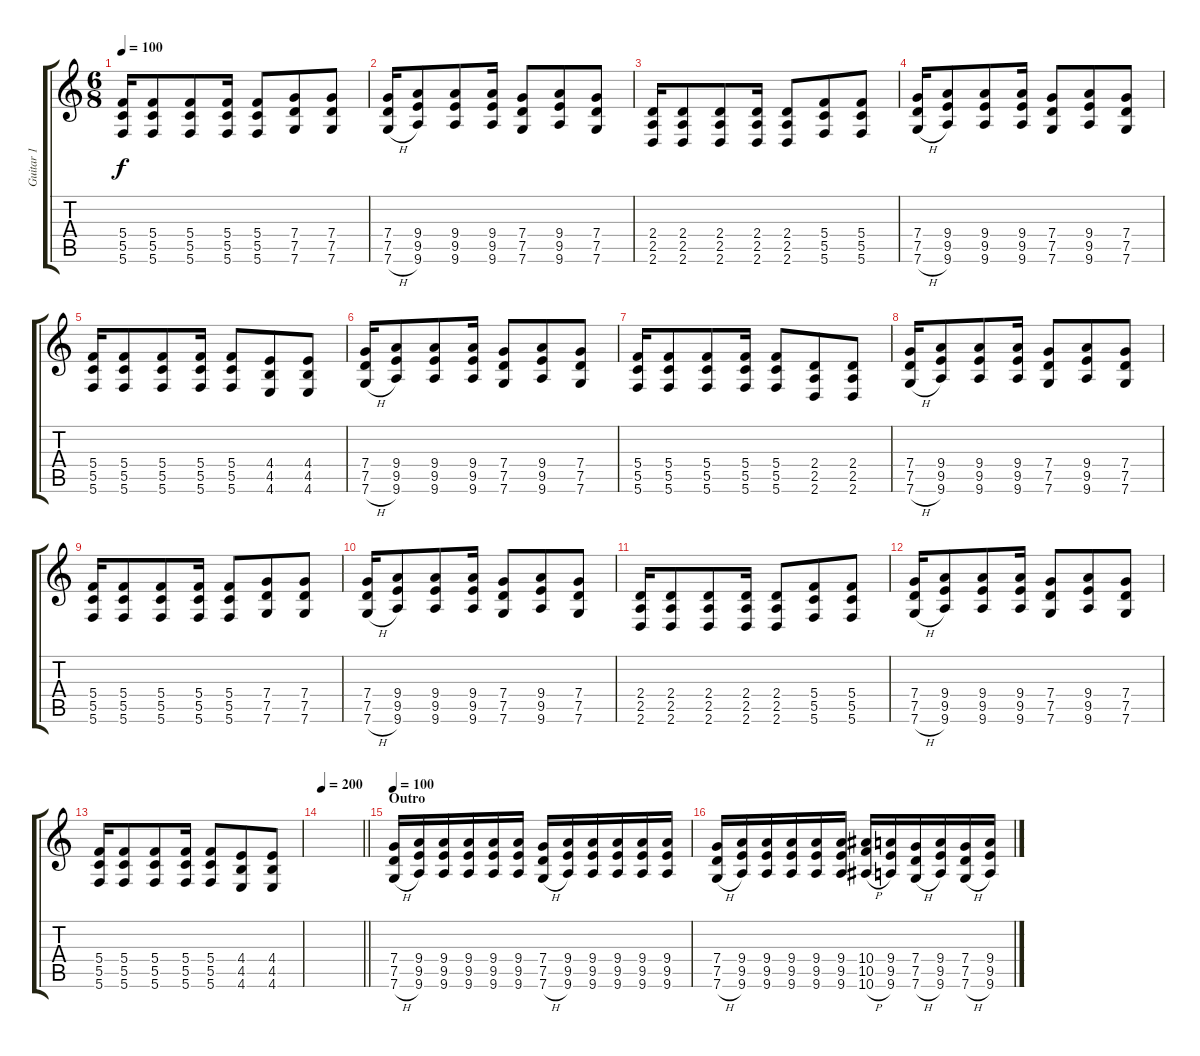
\track ("Guitar 1" "Guitar 1") {instrument distortionguitar}
\staff {score tabs}
\tuning (D4 A3 F3 C3 G2 C2) {hide}
\ts (6 8)
\tempo 100
\clef g2
\ks c
(5.4 5.5 5.6).16{dy f} (5.4 5.5 5.6).8 (5.4 5.5 5.6).8 (5.4 5.5 5.6).16 (5.4 5.5 5.6).8 (7.4 7.5 7.6).8 (7.4 7.5 7.6).8 |
(7.4 7.5 7.6{h}).16 (9.4 9.5 9.6).8 (9.4 9.5 9.6).8 (9.4 9.5 9.6).16 (7.4 7.5 7.6).8 (9.4 9.5 9.6).8 (7.4 7.5 7.6).8 |
(2.4 2.5 2.6).16 (2.4 2.5 2.6).8 (2.4 2.5 2.6).8 (2.4 2.5 2.6).16 (2.4 2.5 2.6).8 (5.4 5.5 5.6).8 (5.4 5.5 5.6).8 |
(7.4 7.5 7.6{h}).16 (9.4 9.5 9.6).8 (9.4 9.5 9.6).8 (9.4 9.5 9.6).16 (7.4 7.5 7.6).8 (9.4 9.5 9.6).8 (7.4 7.5 7.6).8 |
(5.4 5.5 5.6).16 (5.4 5.5 5.6).8 (5.4 5.5 5.6).8 (5.4 5.5 5.6).16 (5.4 5.5 5.6).8 (4.4 4.5 4.6).8 (4.4 4.5 4.6).8 |
(7.4 7.5 7.6{h}).16 (9.4 9.5 9.6).8 (9.4 9.5 9.6).8 (9.4 9.5 9.6).16 (7.4 7.5 7.6).8 (9.4 9.5 9.6).8 (7.4 7.5 7.6).8 |
(5.4 5.5 5.6).16 (5.4 5.5 5.6).8 (5.4 5.5 5.6).8 (5.4 5.5 5.6).16 (5.4 5.5 5.6).8 (2.4 2.5 2.6).8 (2.4 2.5 2.6).8 |
(7.4 7.5 7.6{h}).16 (9.4 9.5 9.6).8 (9.4 9.5 9.6).8 (9.4 9.5 9.6).16 (7.4 7.5 7.6).8 (9.4 9.5 9.6).8 (7.4 7.5 7.6).8 |
(5.4 5.5 5.6).16 (5.4 5.5 5.6).8 (5.4 5.5 5.6).8 (5.4 5.5 5.6).16 (5.4 5.5 5.6).8 (7.4 7.5 7.6).8 (7.4 7.5 7.6).8 |
(7.4 7.5 7.6{h}).16 (9.4 9.5 9.6).8 (9.4 9.5 9.6).8 (9.4 9.5 9.6).16 (7.4 7.5 7.6).8 (9.4 9.5 9.6).8 (7.4 7.5 7.6).8 |
(2.4 2.5 2.6).16 (2.4 2.5 2.6).8 (2.4 2.5 2.6).8 (2.4 2.5 2.6).16 (2.4 2.5 2.6).8 (5.4 5.5 5.6).8 (5.4 5.5 5.6).8 |
(7.4 7.5 7.6{h}).16 (9.4 9.5 9.6).8 (9.4 9.5 9.6).8 (9.4 9.5 9.6).16 (7.4 7.5 7.6).8 (9.4 9.5 9.6).8 (7.4 7.5 7.6).8 |
(5.4 5.5 5.6).16 (5.4 5.5 5.6).8 (5.4 5.5 5.6).8 (5.4 5.5 5.6).16 (5.4 5.5 5.6).8 (4.4 4.5 4.6).8 (4.4 4.5 4.6).8 |
\tempo 200
\barLineRight lightlight
|
\section ("" "Outro")
\tempo 100
(7.4 7.5 7.6{h}).16 (9.4 9.5 9.6).16 (9.4 9.5 9.6).16 (9.4 9.5 9.6).16 (9.4 9.5 9.6).16 (9.4 9.5 9.6).16 (7.4 7.5 7.6{h}).16 (9.4 9.5 9.6).16 (9.4 9.5 9.6).16 (9.4 9.5 9.6).16 (9.4 9.5 9.6).16 (9.4 9.5 9.6).16 |
(7.4 7.5 7.6{h}).16 (9.4 9.5 9.6).16 (9.4 9.5 9.6).16 (9.4 9.5 9.6).16 (9.4 9.5 9.6).16 (9.4 9.5 9.6).16 (10.4 10.5 10.6{h}).16 (9.4 9.5 9.6).16 (7.4 7.5 7.6{h}).16 (9.4 9.5 9.6).16 (7.4 7.5 7.6{h}).16 (9.4 9.5 9.6).16
